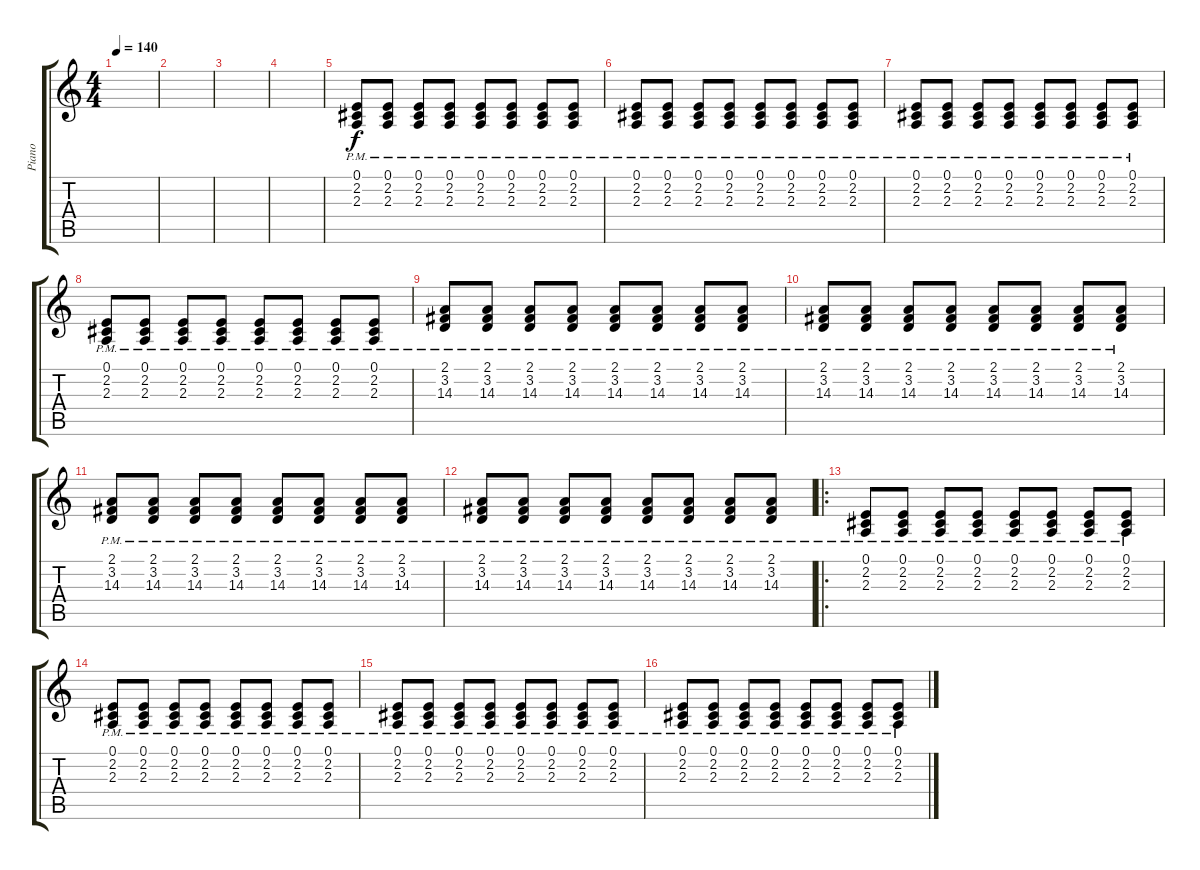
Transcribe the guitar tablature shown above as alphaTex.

\track ("Piano" "Piano") {instrument electricgrandpiano}
\staff {score tabs}
\tuning (E4 B3 G3 D3 A2 E2) {hide}
\ts (4 4)
\tempo 140
\clef g2
\ks c
|
|
|
|
(0.1{pm} 2.2{pm} 2.3{pm}).8 (0.1{pm} 2.2{pm} 2.3{pm}).8 (0.1{pm} 2.2{pm} 2.3{pm}).8 (0.1{pm} 2.2{pm} 2.3{pm}).8 (0.1{pm} 2.2{pm} 2.3{pm}).8 (0.1{pm} 2.2{pm} 2.3{pm}).8 (0.1{pm} 2.2{pm} 2.3{pm}).8 (0.1{pm} 2.2{pm} 2.3{pm}).8 |
(0.1{pm} 2.2{pm} 2.3{pm}).8 (0.1{pm} 2.2{pm} 2.3{pm}).8 (0.1{pm} 2.2{pm} 2.3{pm}).8 (0.1{pm} 2.2{pm} 2.3{pm}).8 (0.1{pm} 2.2{pm} 2.3{pm}).8 (0.1{pm} 2.2{pm} 2.3{pm}).8 (0.1{pm} 2.2{pm} 2.3{pm}).8 (0.1{pm} 2.2{pm} 2.3{pm}).8 |
(0.1{pm} 2.2{pm} 2.3{pm}).8 (0.1{pm} 2.2{pm} 2.3{pm}).8 (0.1{pm} 2.2{pm} 2.3{pm}).8 (0.1{pm} 2.2{pm} 2.3{pm}).8 (0.1{pm} 2.2{pm} 2.3{pm}).8 (0.1{pm} 2.2{pm} 2.3{pm}).8 (0.1{pm} 2.2{pm} 2.3{pm}).8 (0.1{pm} 2.2{pm} 2.3{pm}).8 |
(0.1{pm} 2.2{pm} 2.3{pm}).8 (0.1{pm} 2.2{pm} 2.3{pm}).8 (0.1{pm} 2.2{pm} 2.3{pm}).8 (0.1{pm} 2.2{pm} 2.3{pm}).8 (0.1{pm} 2.2{pm} 2.3{pm}).8 (0.1{pm} 2.2{pm} 2.3{pm}).8 (0.1{pm} 2.2{pm} 2.3{pm}).8 (0.1{pm} 2.2{pm} 2.3{pm}).8 |
(2.1{pm} 3.2{pm} 14.3{pm}).8 (2.1{pm} 3.2{pm} 14.3{pm}).8 (2.1{pm} 3.2{pm} 14.3{pm}).8 (2.1{pm} 3.2{pm} 14.3{pm}).8 (2.1{pm} 3.2{pm} 14.3{pm}).8 (2.1{pm} 3.2{pm} 14.3{pm}).8 (2.1{pm} 3.2{pm} 14.3{pm}).8 (2.1{pm} 3.2{pm} 14.3{pm}).8 |
(2.1{pm} 3.2{pm} 14.3{pm}).8 (2.1{pm} 3.2{pm} 14.3{pm}).8 (2.1{pm} 3.2{pm} 14.3{pm}).8 (2.1{pm} 3.2{pm} 14.3{pm}).8 (2.1{pm} 3.2{pm} 14.3{pm}).8 (2.1{pm} 3.2{pm} 14.3{pm}).8 (2.1{pm} 3.2{pm} 14.3{pm}).8 (2.1{pm} 3.2{pm} 14.3{pm}).8 |
(2.1{pm} 3.2{pm} 14.3{pm}).8 (2.1{pm} 3.2{pm} 14.3{pm}).8 (2.1{pm} 3.2{pm} 14.3{pm}).8 (2.1{pm} 3.2{pm} 14.3{pm}).8 (2.1{pm} 3.2{pm} 14.3{pm}).8 (2.1{pm} 3.2{pm} 14.3{pm}).8 (2.1{pm} 3.2{pm} 14.3{pm}).8 (2.1{pm} 3.2{pm} 14.3{pm}).8 |
(2.1{pm} 3.2{pm} 14.3{pm}).8 (2.1{pm} 3.2{pm} 14.3{pm}).8 (2.1{pm} 3.2{pm} 14.3{pm}).8 (2.1{pm} 3.2{pm} 14.3{pm}).8 (2.1{pm} 3.2{pm} 14.3{pm}).8 (2.1{pm} 3.2{pm} 14.3{pm}).8 (2.1{pm} 3.2{pm} 14.3{pm}).8 (2.1{pm} 3.2{pm} 14.3{pm}).8 |
\ro
(0.1{pm} 2.2{pm} 2.3{pm}).8 (0.1{pm} 2.2{pm} 2.3{pm}).8 (0.1{pm} 2.2{pm} 2.3{pm}).8 (0.1{pm} 2.2{pm} 2.3{pm}).8 (0.1{pm} 2.2{pm} 2.3{pm}).8 (0.1{pm} 2.2{pm} 2.3{pm}).8 (0.1{pm} 2.2{pm} 2.3{pm}).8 (0.1{pm} 2.2{pm} 2.3{pm}).8 |
(0.1{pm} 2.2{pm} 2.3{pm}).8 (0.1{pm} 2.2{pm} 2.3{pm}).8 (0.1{pm} 2.2{pm} 2.3{pm}).8 (0.1{pm} 2.2{pm} 2.3{pm}).8 (0.1{pm} 2.2{pm} 2.3{pm}).8 (0.1{pm} 2.2{pm} 2.3{pm}).8 (0.1{pm} 2.2{pm} 2.3{pm}).8 (0.1{pm} 2.2{pm} 2.3{pm}).8 |
(0.1{pm} 2.2{pm} 2.3{pm}).8 (0.1{pm} 2.2{pm} 2.3{pm}).8 (0.1{pm} 2.2{pm} 2.3{pm}).8 (0.1{pm} 2.2{pm} 2.3{pm}).8 (0.1{pm} 2.2{pm} 2.3{pm}).8 (0.1{pm} 2.2{pm} 2.3{pm}).8 (0.1{pm} 2.2{pm} 2.3{pm}).8 (0.1{pm} 2.2{pm} 2.3{pm}).8 |
(0.1{pm} 2.2{pm} 2.3{pm}).8 (0.1{pm} 2.2{pm} 2.3{pm}).8 (0.1{pm} 2.2{pm} 2.3{pm}).8 (0.1{pm} 2.2{pm} 2.3{pm}).8 (0.1{pm} 2.2{pm} 2.3{pm}).8 (0.1{pm} 2.2{pm} 2.3{pm}).8 (0.1{pm} 2.2{pm} 2.3{pm}).8 (0.1{pm} 2.2{pm} 2.3{pm}).8
